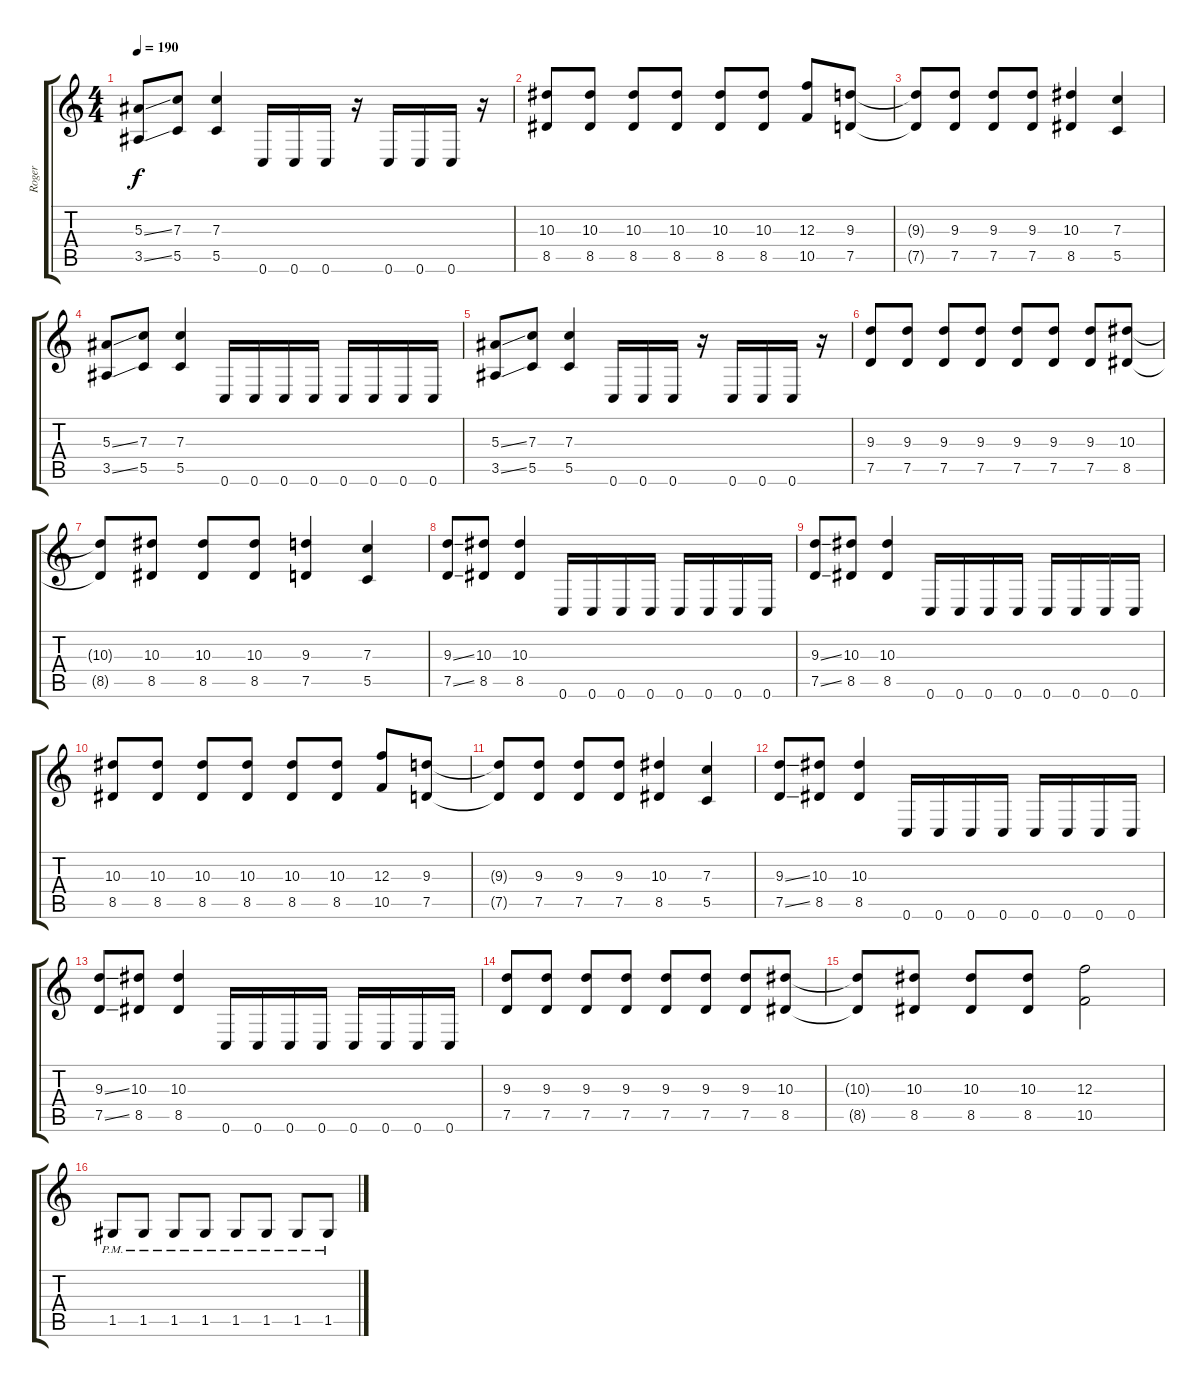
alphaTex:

\track ("Roger" "Roger") {instrument distortionguitar}
\staff {score tabs}
\tuning (D4 A3 F3 C3 G2 C2) {hide}
\ts (4 4)
\tempo 190
\clef g2
\ks c
(5.3{ss} 3.5{ss}).8{dy f} (7.3 5.5).8 (7.3 5.5).4 0.6.16 0.6.16 0.6.16 r.16 0.6.16 0.6.16 0.6.16 r.16 |
(10.3 8.5).8 (10.3 8.5).8 (10.3 8.5).8 (10.3 8.5).8 (10.3 8.5).8 (10.3 8.5).8 (12.3 10.5).8 (9.3 7.5).8 |
(9.3{t} 7.5{t}).8 (9.3 7.5).8 (9.3 7.5).8 (9.3 7.5).8 (10.3 8.5).4 (7.3 5.5).4 |
(5.3{ss} 3.5{ss}).8 (7.3 5.5).8 (7.3 5.5).4 0.6.16 0.6.16 0.6.16 0.6.16 0.6.16 0.6.16 0.6.16 0.6.16 |
(5.3{ss} 3.5{ss}).8 (7.3 5.5).8 (7.3 5.5).4 0.6.16 0.6.16 0.6.16 r.16 0.6.16 0.6.16 0.6.16 r.16 |
(9.3 7.5).8 (9.3 7.5).8 (9.3 7.5).8 (9.3 7.5).8 (9.3 7.5).8 (9.3 7.5).8 (9.3 7.5).8 (10.3 8.5).8 |
(10.3{t} 8.5{t}).8 (10.3 8.5).8 (10.3 8.5).8 (10.3 8.5).8 (9.3 7.5).4 (7.3 5.5).4 |
(9.3{ss} 7.5{ss}).8 (10.3 8.5).8 (10.3 8.5).4 0.6.16 0.6.16 0.6.16 0.6.16 0.6.16 0.6.16 0.6.16 0.6.16 |
(9.3{ss} 7.5{ss}).8 (10.3 8.5).8 (10.3 8.5).4 0.6.16 0.6.16 0.6.16 0.6.16 0.6.16 0.6.16 0.6.16 0.6.16 |
(10.3 8.5).8 (10.3 8.5).8 (10.3 8.5).8 (10.3 8.5).8 (10.3 8.5).8 (10.3 8.5).8 (12.3 10.5).8 (9.3 7.5).8 |
(9.3{t} 7.5{t}).8 (9.3 7.5).8 (9.3 7.5).8 (9.3 7.5).8 (10.3 8.5).4 (7.3 5.5).4 |
(9.3{ss} 7.5{ss}).8 (10.3 8.5).8 (10.3 8.5).4 0.6.16 0.6.16 0.6.16 0.6.16 0.6.16 0.6.16 0.6.16 0.6.16 |
(9.3{ss} 7.5{ss}).8 (10.3 8.5).8 (10.3 8.5).4 0.6.16 0.6.16 0.6.16 0.6.16 0.6.16 0.6.16 0.6.16 0.6.16 |
(9.3 7.5).8 (9.3 7.5).8 (9.3 7.5).8 (9.3 7.5).8 (9.3 7.5).8 (9.3 7.5).8 (9.3 7.5).8 (10.3 8.5).8 |
(10.3{t} 8.5{t}).8 (10.3 8.5).8 (10.3 8.5).8 (10.3 8.5).8 (12.3 10.5).2 |
1.5{pm}.8 1.5{pm}.8 1.5{pm}.8 1.5{pm}.8 1.5{pm}.8 1.5{pm}.8 1.5{pm}.8 1.5{pm}.8
